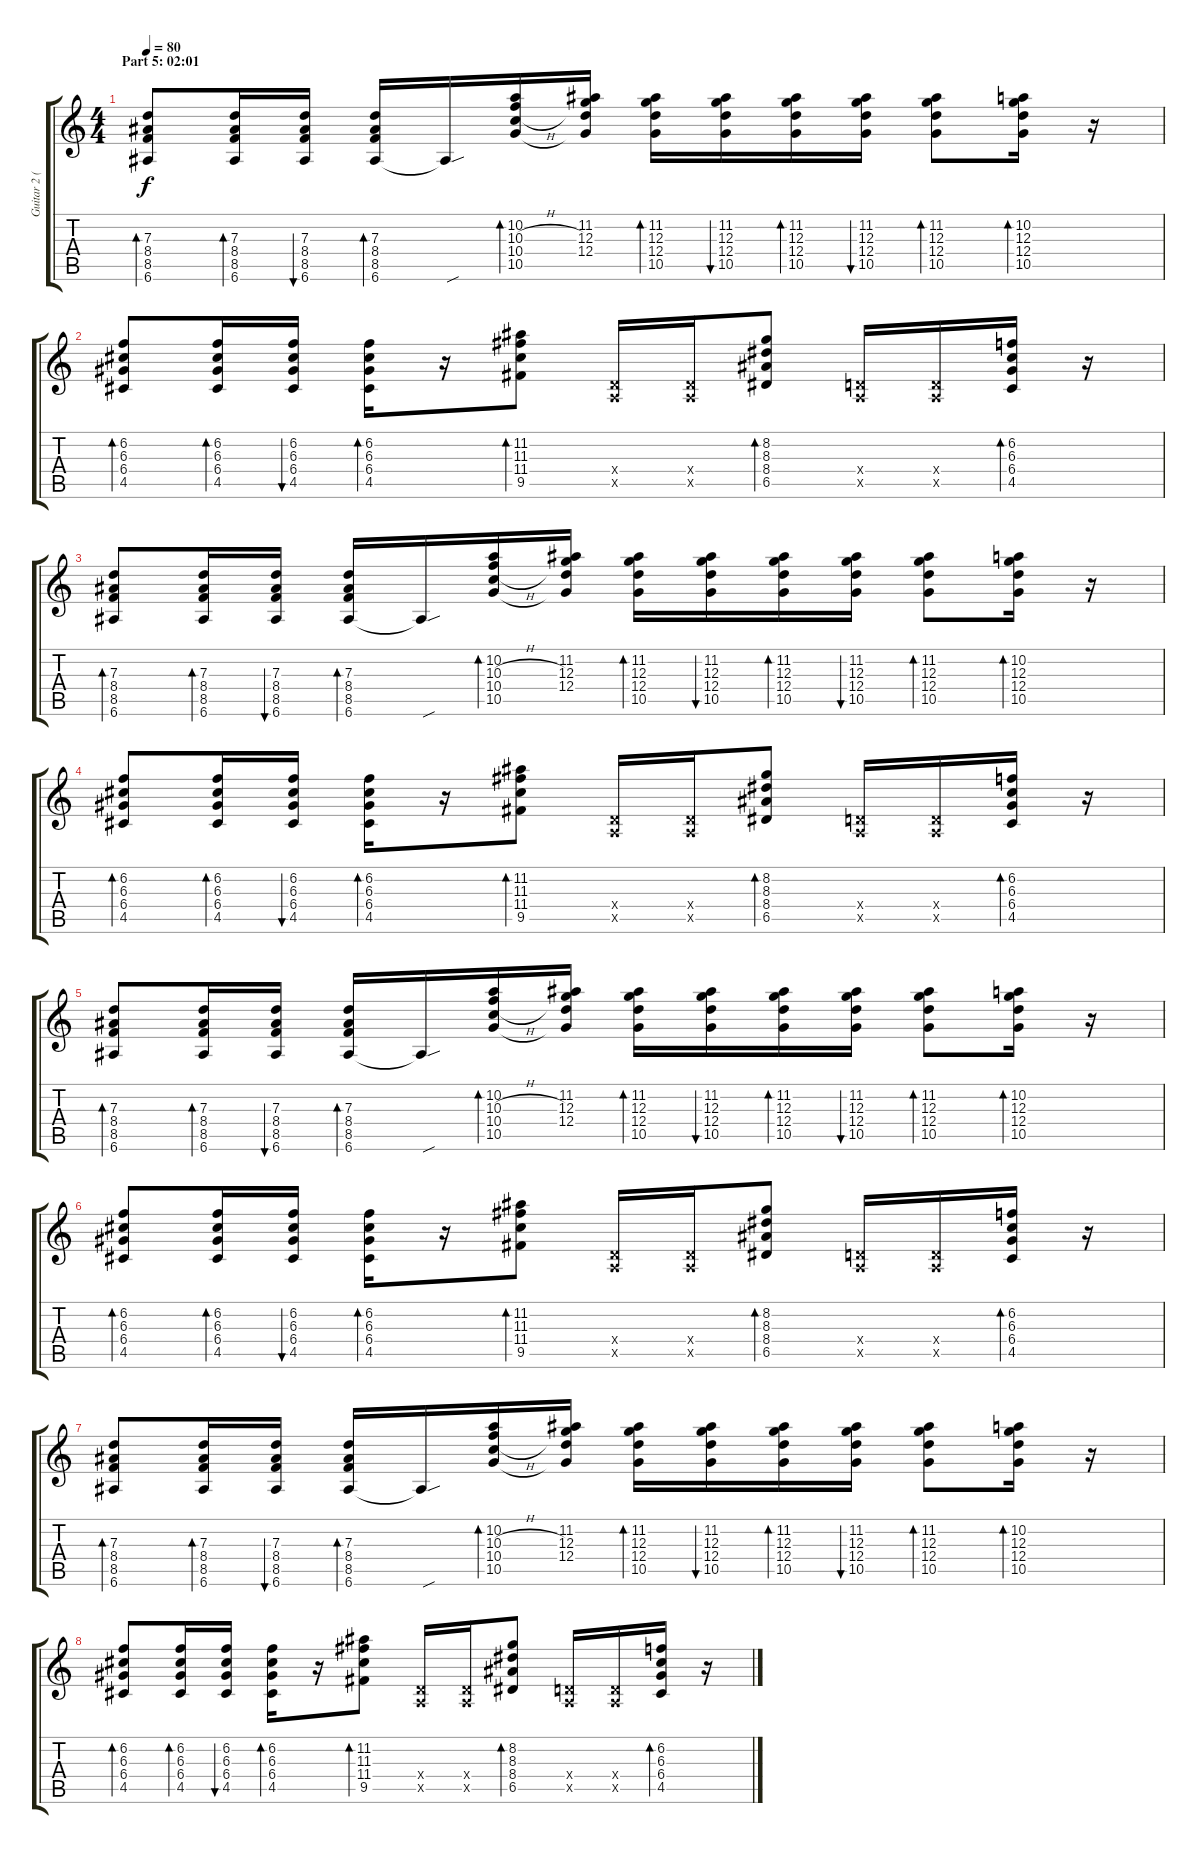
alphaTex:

\track ("Guitar 2 (Distortion)" "Guitar 2 (") {instrument distortionguitar}
\staff {score tabs}
\tuning (E4 B3 G3 D3 A2 E2) {hide}
\ts (4 4)
\section ("" "Part 5: 02:01")
\tempo 80
\clef g2
\ks c
(7.3 8.4 8.5 6.6).8{bd 30 dy f} (7.3 8.4 8.5 6.6).16{bd 30} (7.3 8.4 8.5 6.6).16{bu 30} (7.3 8.4 8.5 6.6).16{bd 30} 6.6{sou t}.16 (10.2 10.3{h} 10.4{h} 10.5).16{bd 30} (11.2 12.3 12.4 10.5{t}).16 (11.2 12.3 12.4 10.5).16{bd 30} (11.2 12.3 12.4 10.5).16{bu 30} (11.2 12.3 12.4 10.5).16{bd 30} (11.2 12.3 12.4 10.5).16{bu 30} (11.2 12.3 12.4 10.5).8{bd 30} (10.2 12.3 12.4 10.5).16{bd 30} r.16 |
(6.2 6.3 6.4 4.5).8{bd 30} (6.2 6.3 6.4 4.5).16{bd 30} (6.2 6.3 6.4 4.5).16{bu 30} (6.2 6.3 6.4 4.5).16{bd 30} r.16 (11.2 11.3 11.4 9.5).8{bd 30} (0.4{x} 0.5{x}).16 (0.4{x} 0.5{x}).16 (8.2 8.3 8.4 6.5).8{bd 30} (0.4{x} 0.5{x}).16 (0.4{x} 0.5{x}).16 (6.2 6.3 6.4 4.5).16{bd 30} r.16 |
(7.3 8.4 8.5 6.6).8{bd 30} (7.3 8.4 8.5 6.6).16{bd 30} (7.3 8.4 8.5 6.6).16{bu 30} (7.3 8.4 8.5 6.6).16{bd 30} 6.6{sou t}.16 (10.2 10.3{h} 10.4{h} 10.5).16{bd 30} (11.2 12.3 12.4 10.5{t}).16 (11.2 12.3 12.4 10.5).16{bd 30} (11.2 12.3 12.4 10.5).16{bu 30} (11.2 12.3 12.4 10.5).16{bd 30} (11.2 12.3 12.4 10.5).16{bu 30} (11.2 12.3 12.4 10.5).8{bd 30} (10.2 12.3 12.4 10.5).16{bd 30} r.16 |
(6.2 6.3 6.4 4.5).8{bd 30} (6.2 6.3 6.4 4.5).16{bd 30} (6.2 6.3 6.4 4.5).16{bu 30} (6.2 6.3 6.4 4.5).16{bd 30} r.16 (11.2 11.3 11.4 9.5).8{bd 30} (0.4{x} 0.5{x}).16 (0.4{x} 0.5{x}).16 (8.2 8.3 8.4 6.5).8{bd 30} (0.4{x} 0.5{x}).16 (0.4{x} 0.5{x}).16 (6.2 6.3 6.4 4.5).16{bd 30} r.16 |
(7.3 8.4 8.5 6.6).8{bd 30} (7.3 8.4 8.5 6.6).16{bd 30} (7.3 8.4 8.5 6.6).16{bu 30} (7.3 8.4 8.5 6.6).16{bd 30} 6.6{sou t}.16 (10.2 10.3{h} 10.4{h} 10.5).16{bd 30} (11.2 12.3 12.4 10.5{t}).16 (11.2 12.3 12.4 10.5).16{bd 30} (11.2 12.3 12.4 10.5).16{bu 30} (11.2 12.3 12.4 10.5).16{bd 30} (11.2 12.3 12.4 10.5).16{bu 30} (11.2 12.3 12.4 10.5).8{bd 30} (10.2 12.3 12.4 10.5).16{bd 30} r.16 |
(6.2 6.3 6.4 4.5).8{bd 30} (6.2 6.3 6.4 4.5).16{bd 30} (6.2 6.3 6.4 4.5).16{bu 30} (6.2 6.3 6.4 4.5).16{bd 30} r.16 (11.2 11.3 11.4 9.5).8{bd 30} (0.4{x} 0.5{x}).16 (0.4{x} 0.5{x}).16 (8.2 8.3 8.4 6.5).8{bd 30} (0.4{x} 0.5{x}).16 (0.4{x} 0.5{x}).16 (6.2 6.3 6.4 4.5).16{bd 30} r.16 |
(7.3 8.4 8.5 6.6).8{bd 30} (7.3 8.4 8.5 6.6).16{bd 30} (7.3 8.4 8.5 6.6).16{bu 30} (7.3 8.4 8.5 6.6).16{bd 30} 6.6{sou t}.16 (10.2 10.3{h} 10.4{h} 10.5).16{bd 30} (11.2 12.3 12.4 10.5{t}).16 (11.2 12.3 12.4 10.5).16{bd 30} (11.2 12.3 12.4 10.5).16{bu 30} (11.2 12.3 12.4 10.5).16{bd 30} (11.2 12.3 12.4 10.5).16{bu 30} (11.2 12.3 12.4 10.5).8{bd 30} (10.2 12.3 12.4 10.5).16{bd 30} r.16 |
(6.2 6.3 6.4 4.5).8{bd 30} (6.2 6.3 6.4 4.5).16{bd 30} (6.2 6.3 6.4 4.5).16{bu 30} (6.2 6.3 6.4 4.5).16{bd 30} r.16 (11.2 11.3 11.4 9.5).8{bd 30} (0.4{x} 0.5{x}).16 (0.4{x} 0.5{x}).16 (8.2 8.3 8.4 6.5).8{bd 30} (0.4{x} 0.5{x}).16 (0.4{x} 0.5{x}).16 (6.2 6.3 6.4 4.5).16{bd 30} r.16
